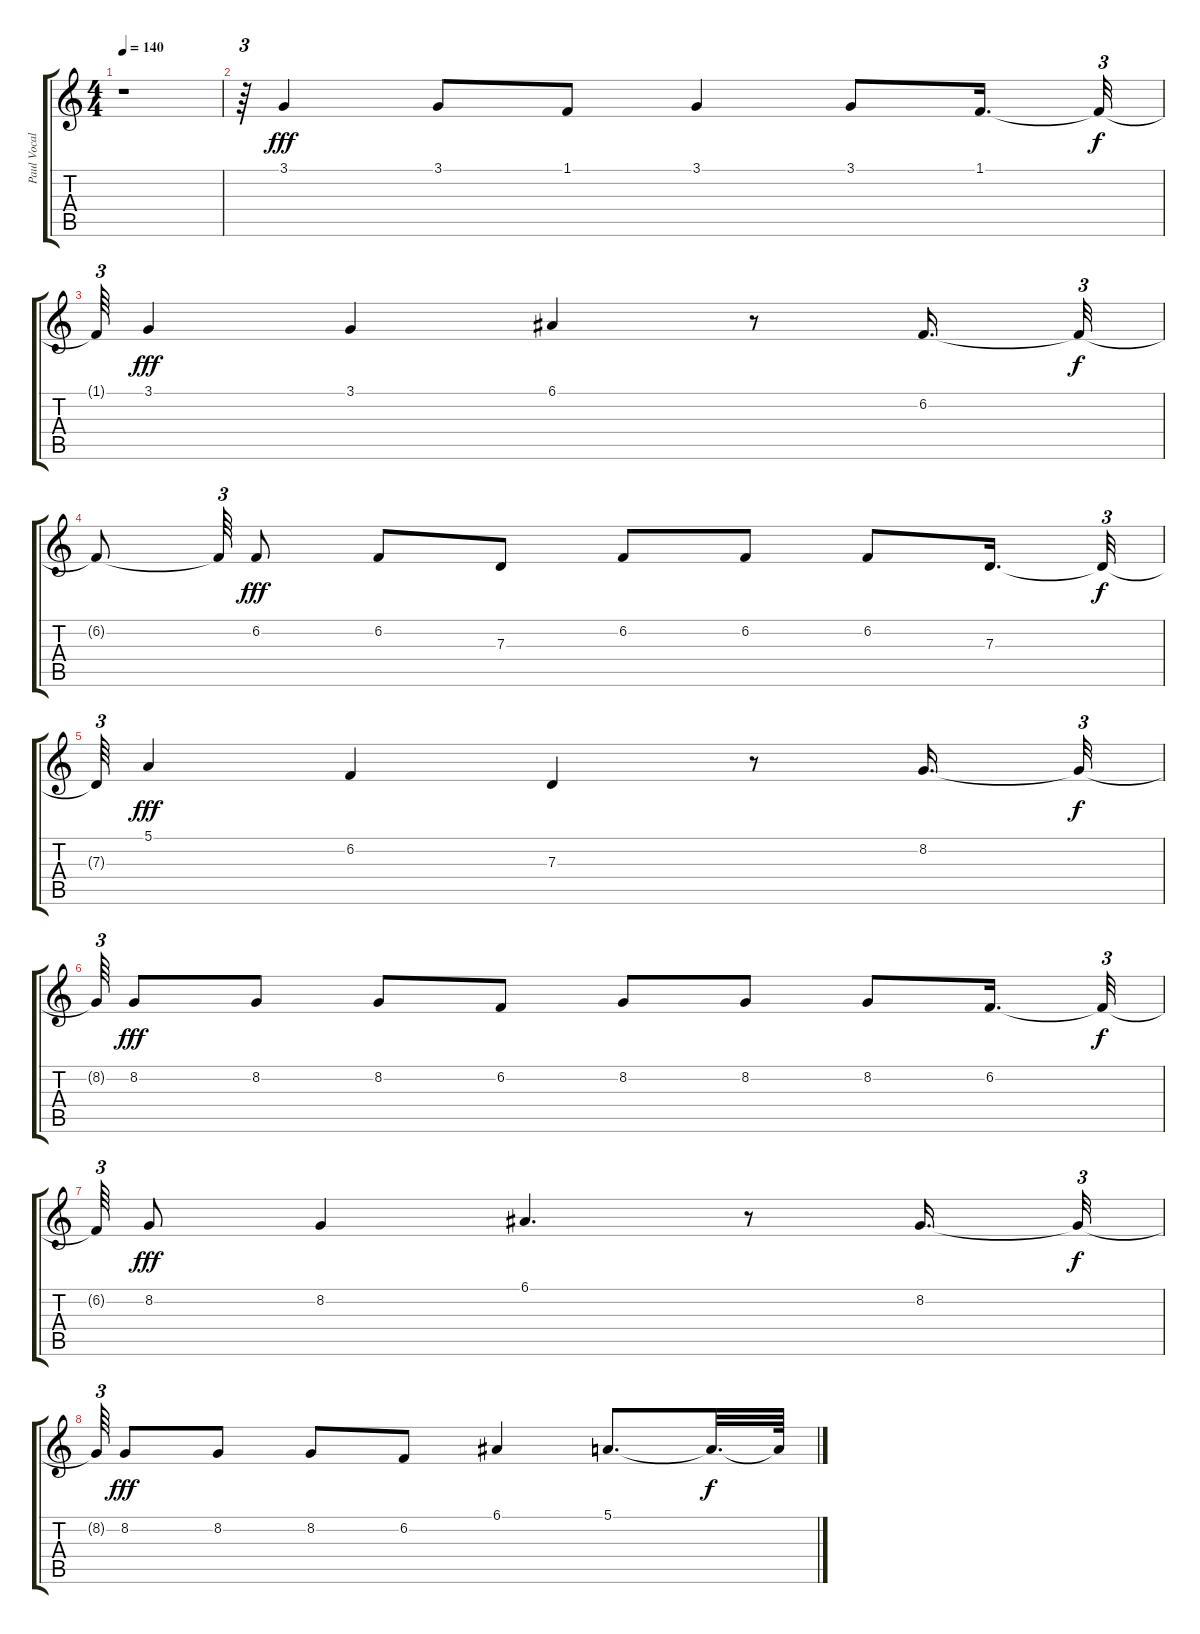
\track ("Paul Vocals" "Paul Vocal") {instrument lead2sawtooth}
\staff {score tabs}
\tuning (E4 B3 G3 D3 A2 E2) {hide}
\ts (4 4)
\tempo 140
\clef g2
\ks c
r.1{dy fff} |
r.64{tu (3 2)} 3.1.4 3.1.8 1.1.8 3.1.4 3.1.8 1.1.16{d} 1.1{t}.32{tu (3 2) dy f} |
1.1{t}.64{tu (3 2)} 3.1.4{dy fff} 3.1.4 6.1.4 r.8 6.2.16{d} 6.2{t}.32{tu (3 2) dy f} |
6.2{t}.8 6.2{t}.64{tu (3 2)} 6.2.8{dy fff} 6.2.8 7.3.8 6.2.8 6.2.8 6.2.8 7.3.16{d} 7.3{t}.32{tu (3 2) dy f} |
7.3{t}.64{tu (3 2)} 5.1.4{dy fff} 6.2.4 7.3.4 r.8 8.2.16{d} 8.2{t}.32{tu (3 2) dy f} |
8.2{t}.64{tu (3 2)} 8.2.8{dy fff} 8.2.8 8.2.8 6.2.8 8.2.8 8.2.8 8.2.8 6.2.16{d} 6.2{t}.32{tu (3 2) dy f} |
6.2{t}.64{tu (3 2)} 8.2.8{dy fff} 8.2.4 6.1.4{d} r.8 8.2.16{d} 8.2{t}.32{tu (3 2) dy f} |
8.2{t}.64{tu (3 2)} 8.2.8{dy fff} 8.2.8 8.2.8 6.2.8 6.1.4 5.1.8{d} 5.1{t}.32{d dy f} 5.1{t}.64
